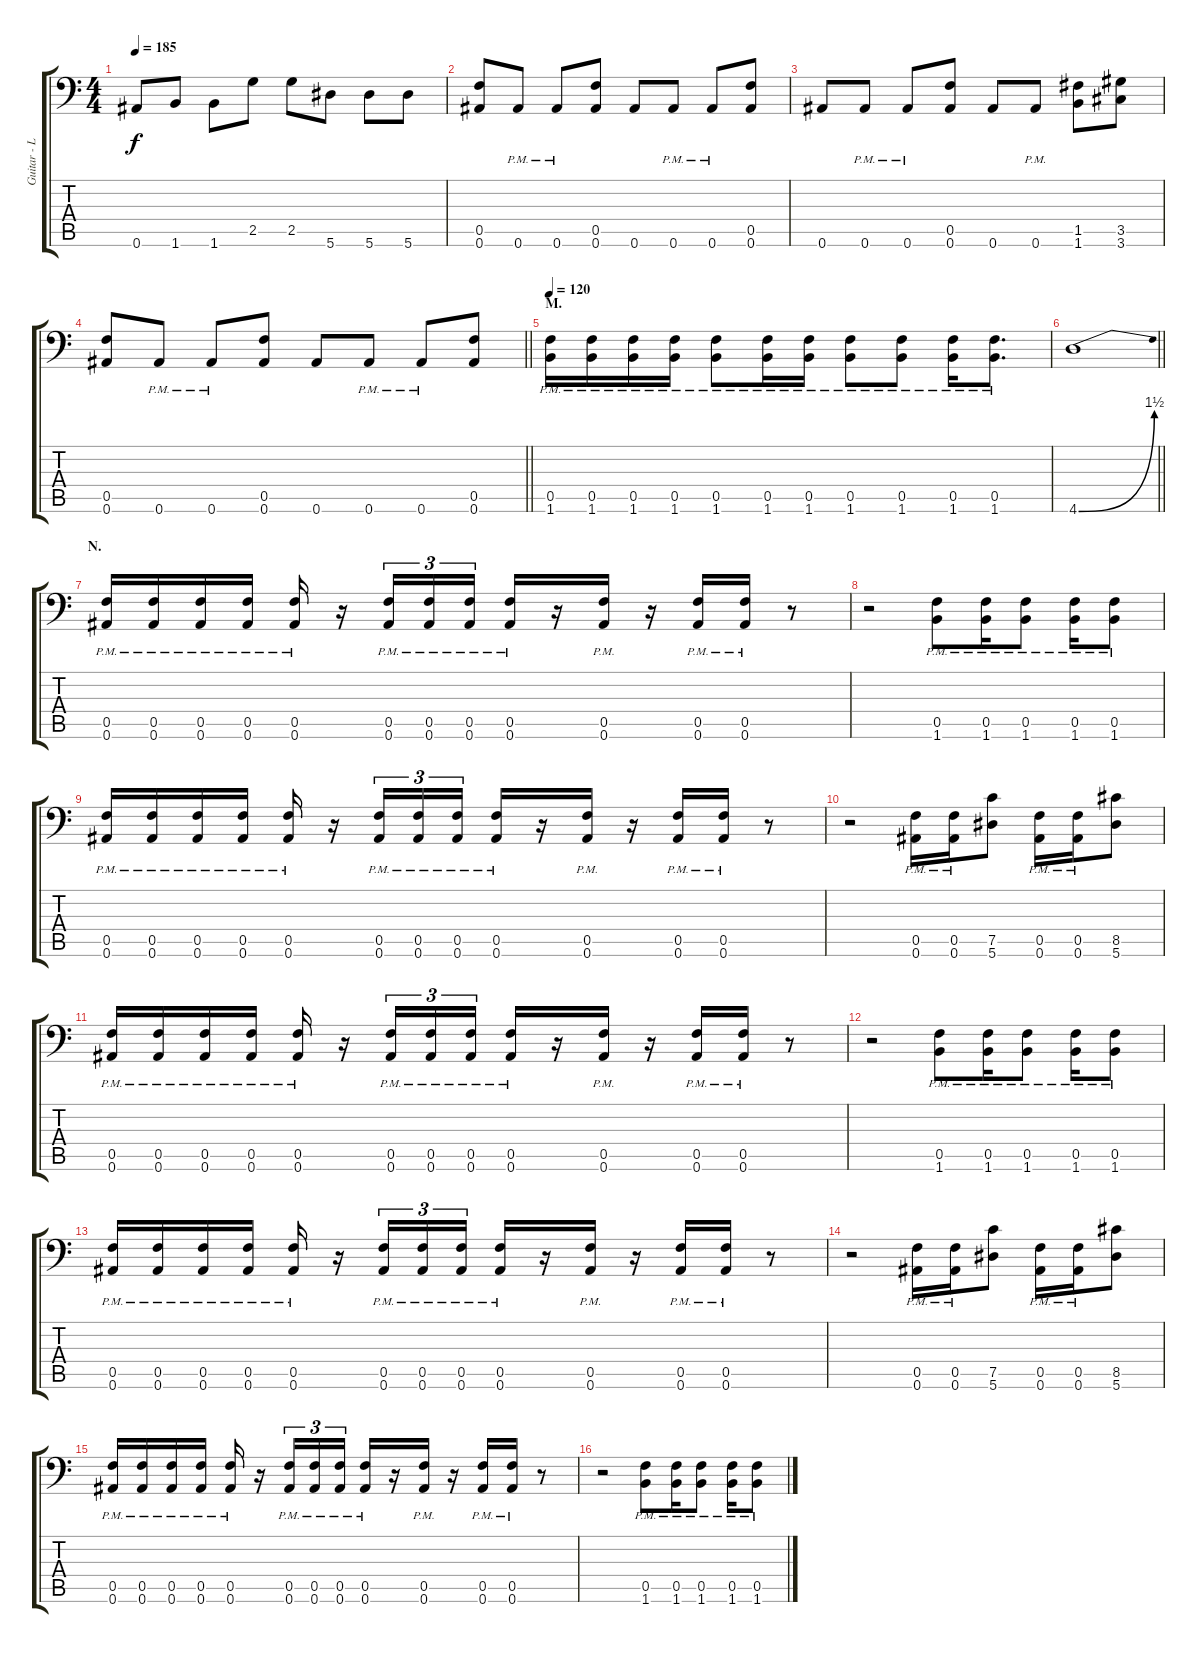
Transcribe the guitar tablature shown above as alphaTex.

\track ("Guitar - Left" "Guitar - L") {instrument distortionguitar}
\staff {score tabs}
\tuning (C4 G3 Eb3 Bb2 F2 Bb1) {hide}
\ts (4 4)
\tempo 185
\clef f4
\ks c
0.6.8{dy f} 1.6.8 1.6.8 2.5.8 2.5.8 5.6.8 5.6.8 5.6.8 |
(0.5 0.6).8 0.6{pm}.8 0.6{pm}.8 (0.5 0.6).8 0.6.8 0.6{pm}.8 0.6{pm}.8 (0.5 0.6).8 |
0.6.8 0.6{pm}.8 0.6{pm}.8 (0.5 0.6).8 0.6.8 0.6{pm}.8 (1.5 1.6).8 (3.5 3.6).8 |
\barLineRight lightlight
(0.5 0.6).8 0.6{pm}.8 0.6{pm}.8 (0.5 0.6).8 0.6.8 0.6{pm}.8 0.6{pm}.8 (0.5 0.6).8 |
\section ("" "M.")
\tempo 120
(0.5{pm} 1.6{pm}).16 (0.5{pm} 1.6{pm}).16 (0.5{pm} 1.6{pm}).16 (0.5{pm} 1.6{pm}).16 (0.5{pm} 1.6{pm}).8 (0.5{pm} 1.6{pm}).16 (0.5{pm} 1.6{pm}).16 (0.5{pm} 1.6{pm}).8 (0.5{pm} 1.6{pm}).8 (0.5{pm} 1.6{pm}).16 (0.5{pm} 1.6{pm}).8{d} |
\barLineRight lightlight
4.6{be (bend 0 0 60 6)}.1 |
\section ("" "N.")
(0.5{pm} 0.6{pm}).16 (0.5{pm} 0.6{pm}).16 (0.5{pm} 0.6{pm}).16 (0.5{pm} 0.6{pm}).16 (0.5{pm} 0.6{pm}).16 r.16 (0.5{pm} 0.6{pm}).16{tu (3 2)} (0.5{pm} 0.6{pm}).16{tu (3 2)} (0.5{pm} 0.6{pm}).16{tu (3 2)} (0.5{pm} 0.6{pm}).16 r.16 (0.5{pm} 0.6{pm}).16 r.16 (0.5{pm} 0.6{pm}).16 (0.5{pm} 0.6{pm}).16 r.8 |
r.2 (0.5{pm} 1.6{pm}).8 (0.5{pm} 1.6{pm}).16 (0.5{pm} 1.6{pm}).8 (0.5{pm} 1.6{pm}).16 (0.5{pm} 1.6{pm}).8 |
(0.5{pm} 0.6{pm}).16 (0.5{pm} 0.6{pm}).16 (0.5{pm} 0.6{pm}).16 (0.5{pm} 0.6{pm}).16 (0.5{pm} 0.6{pm}).16 r.16 (0.5{pm} 0.6{pm}).16{tu (3 2)} (0.5{pm} 0.6{pm}).16{tu (3 2)} (0.5{pm} 0.6{pm}).16{tu (3 2)} (0.5{pm} 0.6{pm}).16 r.16 (0.5{pm} 0.6{pm}).16 r.16 (0.5{pm} 0.6{pm}).16 (0.5{pm} 0.6{pm}).16 r.8 |
r.2 (0.5{pm} 0.6{pm}).16 (0.5{pm} 0.6{pm}).16 (7.5 5.6).8 (0.5{pm} 0.6{pm}).16 (0.5{pm} 0.6{pm}).16 (8.5 5.6).8 |
(0.5{pm} 0.6{pm}).16 (0.5{pm} 0.6{pm}).16 (0.5{pm} 0.6{pm}).16 (0.5{pm} 0.6{pm}).16 (0.5{pm} 0.6{pm}).16 r.16 (0.5{pm} 0.6{pm}).16{tu (3 2)} (0.5{pm} 0.6{pm}).16{tu (3 2)} (0.5{pm} 0.6{pm}).16{tu (3 2)} (0.5{pm} 0.6{pm}).16 r.16 (0.5{pm} 0.6{pm}).16 r.16 (0.5{pm} 0.6{pm}).16 (0.5{pm} 0.6{pm}).16 r.8 |
r.2 (0.5{pm} 1.6{pm}).8 (0.5{pm} 1.6{pm}).16 (0.5{pm} 1.6{pm}).8 (0.5{pm} 1.6{pm}).16 (0.5{pm} 1.6{pm}).8 |
(0.5{pm} 0.6{pm}).16 (0.5{pm} 0.6{pm}).16 (0.5{pm} 0.6{pm}).16 (0.5{pm} 0.6{pm}).16 (0.5{pm} 0.6{pm}).16 r.16 (0.5{pm} 0.6{pm}).16{tu (3 2)} (0.5{pm} 0.6{pm}).16{tu (3 2)} (0.5{pm} 0.6{pm}).16{tu (3 2)} (0.5{pm} 0.6{pm}).16 r.16 (0.5{pm} 0.6{pm}).16 r.16 (0.5{pm} 0.6{pm}).16 (0.5{pm} 0.6{pm}).16 r.8 |
r.2 (0.5{pm} 0.6{pm}).16 (0.5{pm} 0.6{pm}).16 (7.5 5.6).8 (0.5{pm} 0.6{pm}).16 (0.5{pm} 0.6{pm}).16 (8.5 5.6).8 |
(0.5{pm} 0.6{pm}).16 (0.5{pm} 0.6{pm}).16 (0.5{pm} 0.6{pm}).16 (0.5{pm} 0.6{pm}).16 (0.5{pm} 0.6{pm}).16 r.16 (0.5{pm} 0.6{pm}).16{tu (3 2)} (0.5{pm} 0.6{pm}).16{tu (3 2)} (0.5{pm} 0.6{pm}).16{tu (3 2)} (0.5{pm} 0.6{pm}).16 r.16 (0.5{pm} 0.6{pm}).16 r.16 (0.5{pm} 0.6{pm}).16 (0.5{pm} 0.6{pm}).16 r.8 |
r.2 (0.5{pm} 1.6{pm}).8 (0.5{pm} 1.6{pm}).16 (0.5{pm} 1.6{pm}).8 (0.5{pm} 1.6{pm}).16 (0.5{pm} 1.6{pm}).8
